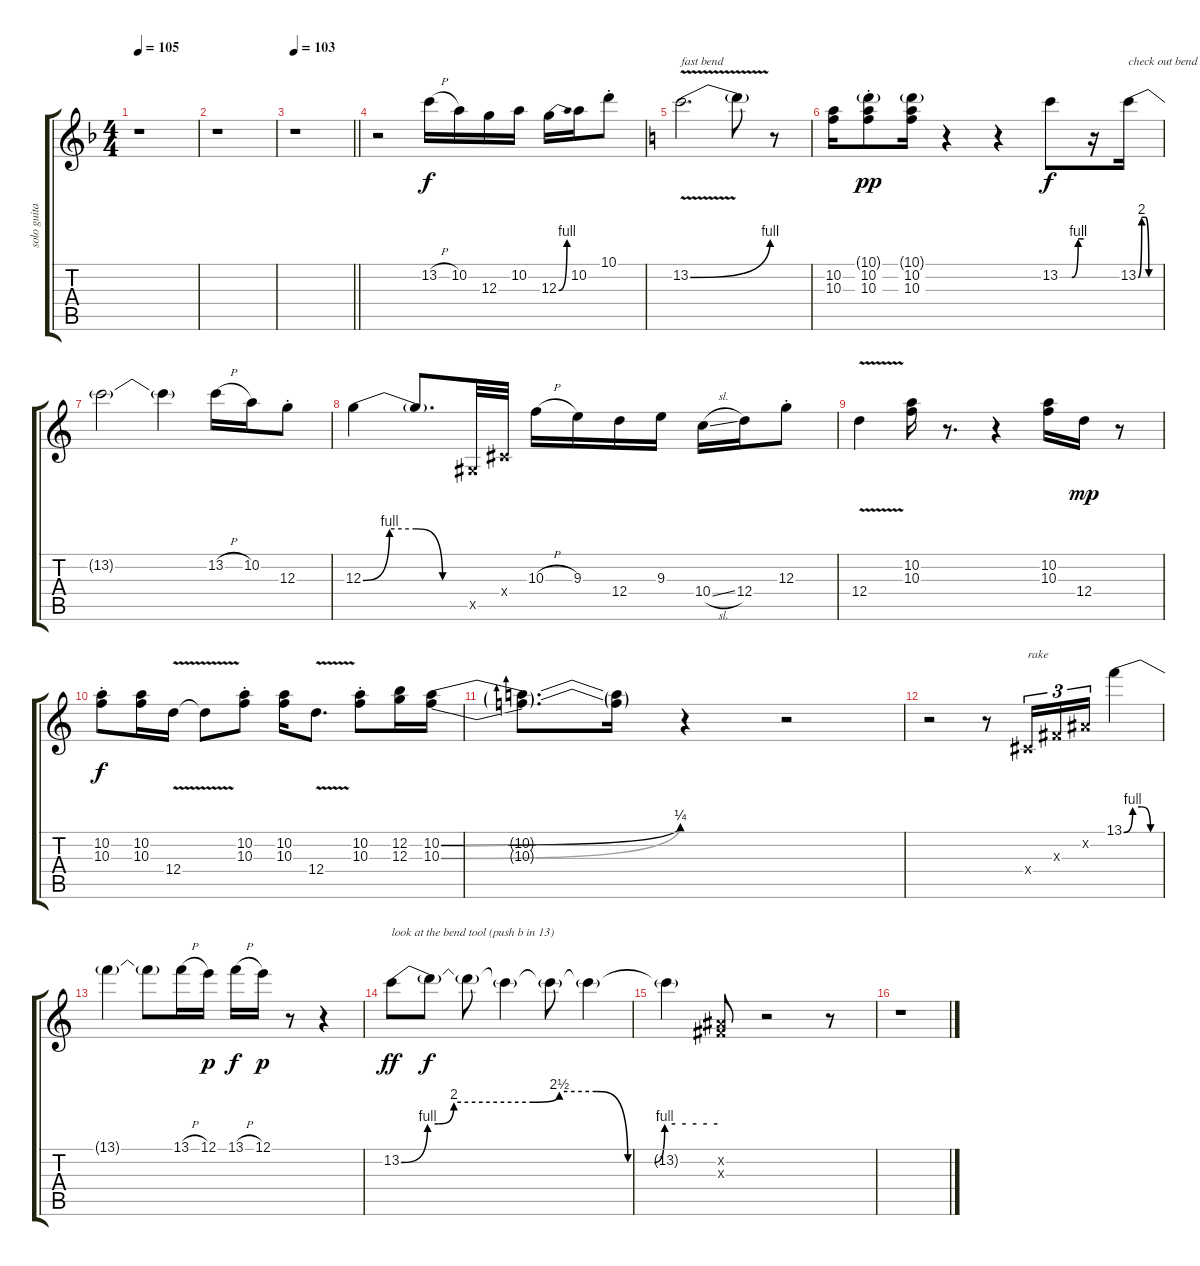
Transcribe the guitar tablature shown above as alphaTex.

\track ("solo guitar" "solo guita") {instrument electricguitarjazz}
\staff {score tabs}
\tuning (E4 B3 G3 D3 A2 E2) {hide}
\ts (4 4)
\tempo 105
\clef g2
\ks dminor
r.1{dy f} |
r.1 |
\tempo 103
\barLineRight lightlight
r.1 |
r.2 13.2{h}.16 10.2.16 12.3.16 10.2.16 12.3{be (bend 0 0 60 4)}.16 10.2.16 10.1{st}.8 |
\ks c
13.2{be (bend 0 0 60 4) v}.2{d txt "fast bend"} 13.2{t}.8 r.8 |
(10.2 10.3).16 (10.1{g st} 10.2{st} 10.3{st}).8{dy pp} (10.1{g} 10.2 10.3).16 r.4 r.4 13.2{be (custom 0 0 30 0 46 4 60 4)}.8{dy f} r.16 13.2{be (custom 0 0 10 8 20 8 30 0 39 0 41 0 43 0 45 0 47 0 49 0 51 0 53 0 55 0 57 0 60 0)}.16{txt "check out bend tool"} |
13.2{t}.2 13.2{t}.4 13.2{h}.16 10.2.16 12.3{st}.8 |
12.3{be (custom 0 0 15 4 30 4 45 0 60 0)}.4 12.3{t}.8{d} -1.5{x}.32 -1.4{x}.32 10.3{h}.16 9.3.16 12.4.16 9.3.16 10.4{sl}.16 12.4.16 12.3{st}.8 |
12.4{v}.4 (10.2 10.3).16 r.8{d} r.4 (10.2 10.3).16 12.4.16{dy mp} r.8 |
(10.2{st} 10.3{st}).8{dy f} (10.2 10.3).16 12.4{v}.16 12.4{t}.8 (10.2{st} 10.3{st}).8 (10.2 10.3).16 12.4{v}.8{d} (10.2{st} 10.3{st}).8 (12.2 12.3).16 (10.2{be (bend 0 0 60 1)} 10.3{be (bend 0 0 60 1)}).16 |
(10.2{t} 10.3{t}).8{d} (10.2{t} 10.3{t}).16 r.4 r.2 |
r.2 r.8 -1.4{x}.16{tu (3 2) txt "rake"} -1.3{x}.16{tu (3 2)} -1.2{x}.16{tu (3 2)} 13.1{be (custom 0 0 15 4 30 4 45 0 60 0)}.4 |
13.1{t}.4 13.1{t}.8 13.1{h}.16 12.1.16{dy p} 13.1{h}.16{dy f} 12.1.16{dy p} r.8 r.4 |
13.2{be (custom 0 0 5 4 7 4 10 8 25 8 30 10 37 10 43 0 48 0 50 4 52 4 54 4 56 4 58 4 60 4)}.8{txt "look at the bend tool (push b in 13)" dy ff} 13.2{t}.8{dy f} 13.2{t}.8 13.2{t}.4 13.2{t}.8 13.2{t}.4 |
13.2{t}.4 (-1.2{x} -1.3{x}).8 r.2 r.8 |
r.1
